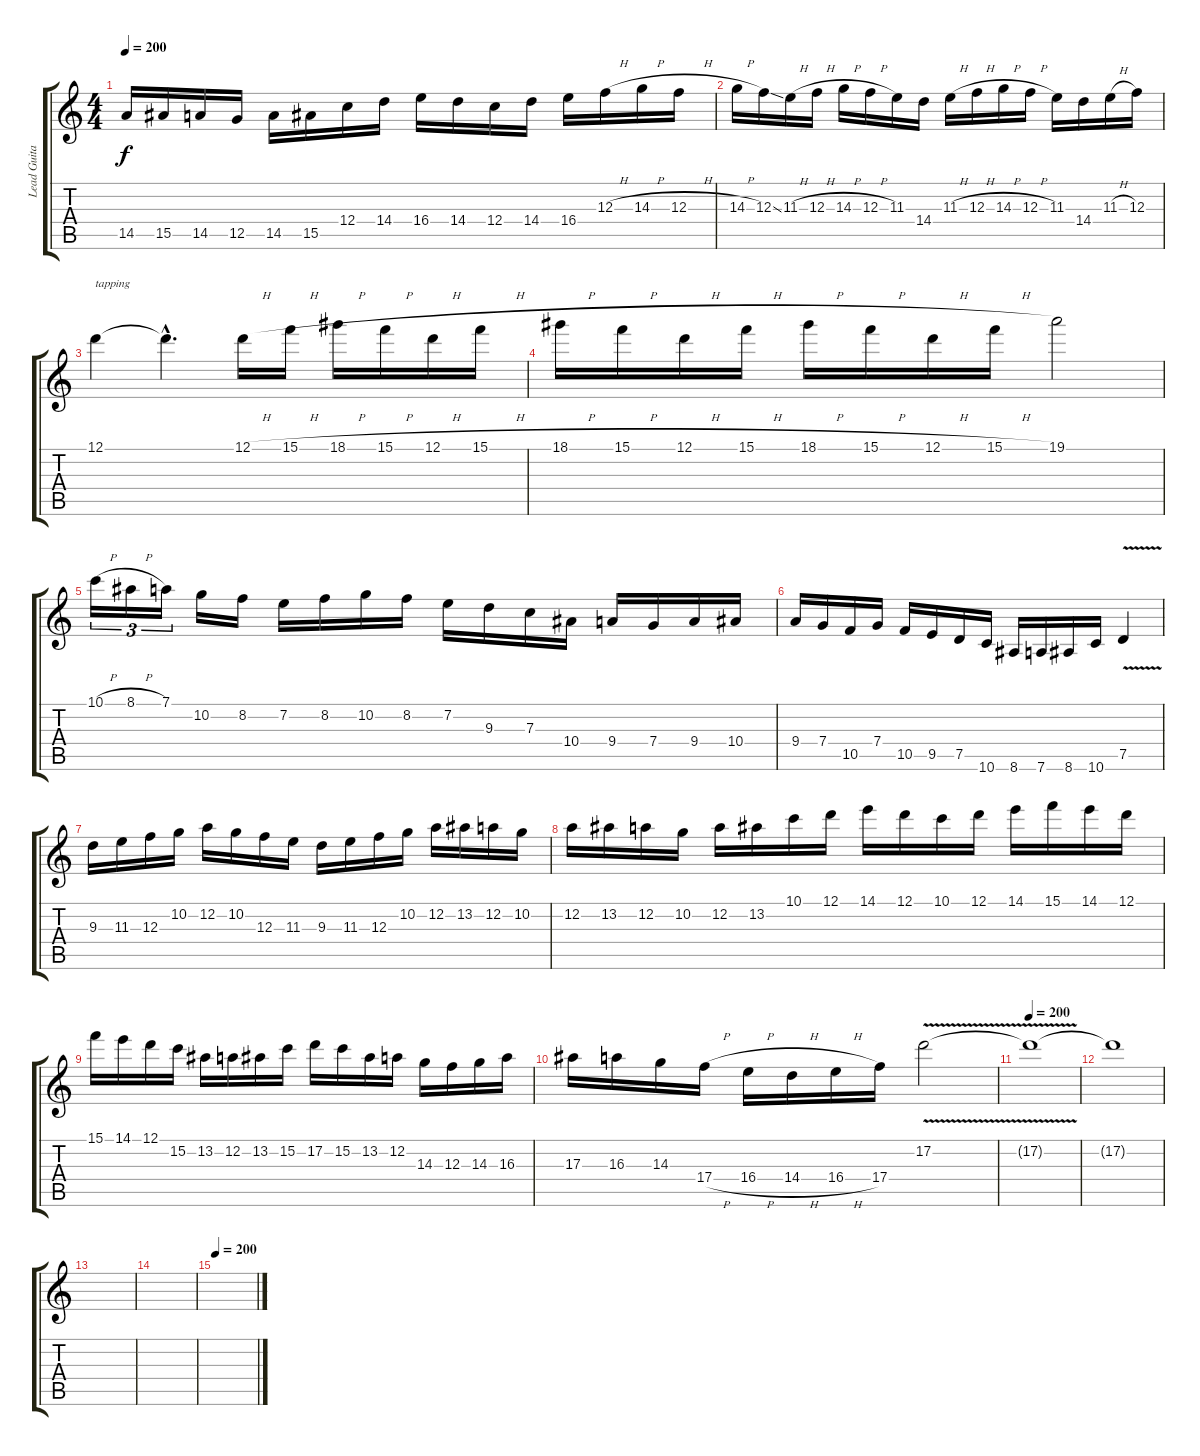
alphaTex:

\track ("Lead Guitar" "Lead Guita") {instrument distortionguitar}
\staff {score tabs}
\tuning (D4 A3 F3 C3 G2 D2) {hide}
\ts (4 4)
\tempo 200
\clef g2
\ks c
14.5.16{dy f} 15.5.16 14.5.16 12.5.16 14.5.16 15.5.16 12.4.16 14.4.16 16.4.16 14.4.16 12.4.16 14.4.16 16.4.16 12.3{h}.16 14.3{h}.16 12.3{h}.16 |
14.3{h}.16 12.3{ss}.16 11.3{h}.16 12.3{h}.16 14.3{h}.16 12.3{h}.16 11.3.16 14.4.16 11.3{h}.16 12.3{h}.16 14.3{h}.16 12.3{h}.16 11.3.16 14.4.16 11.3{h}.16 12.3.16 |
12.1.4{txt "tapping"} 12.1{hac t}.4{d} 12.1{h}.16 15.1{h}.16 18.1{h}.16 15.1{h}.16 12.1{h}.16 15.1{h}.16 |
18.1{h}.16 15.1{h}.16 12.1{h}.16 15.1{h}.16 18.1{h}.16 15.1{h}.16 12.1{h}.16 15.1{h}.16 19.1.2 |
10.1{h}.16{tu (3 2)} 8.1{h}.16{tu (3 2)} 7.1.16{tu (3 2)} 10.2.16 8.2.16 7.2.16 8.2.16 10.2.16 8.2.16 7.2.16 9.3.16 7.3.16 10.4.16 9.4.16 7.4.16 9.4.16 10.4.16 |
9.4.16 7.4.16 10.5.16 7.4.16 10.5.16 9.5.16 7.5.16 10.6.16 8.6.16 7.6.16 8.6.16 10.6.16 7.5{v}.4 |
9.3.16 11.3.16 12.3.16 10.2.16 12.2.16 10.2.16 12.3.16 11.3.16 9.3.16 11.3.16 12.3.16 10.2.16 12.2.16 13.2.16 12.2.16 10.2.16 |
12.2.16 13.2.16 12.2.16 10.2.16 12.2.16 13.2.16 10.1.16 12.1.16 14.1.16 12.1.16 10.1.16 12.1.16 14.1.16 15.1.16 14.1.16 12.1.16 |
15.1.16 14.1.16 12.1.16 15.2.16 13.2.16 12.2.16 13.2.16 15.2.16 17.2.16 15.2.16 13.2.16 12.2.16 14.3.16 12.3.16 14.3.16 16.3.16 |
17.3.16 16.3.16 14.3.16 17.4{h}.16 16.4{h}.16 14.4{h}.16 16.4{h}.16 17.4.16 17.2{v}.2{volume 0} |
\tempo 200
17.2{t}.1 |
17.2{t}.1 |
|
|
\tempo 200
